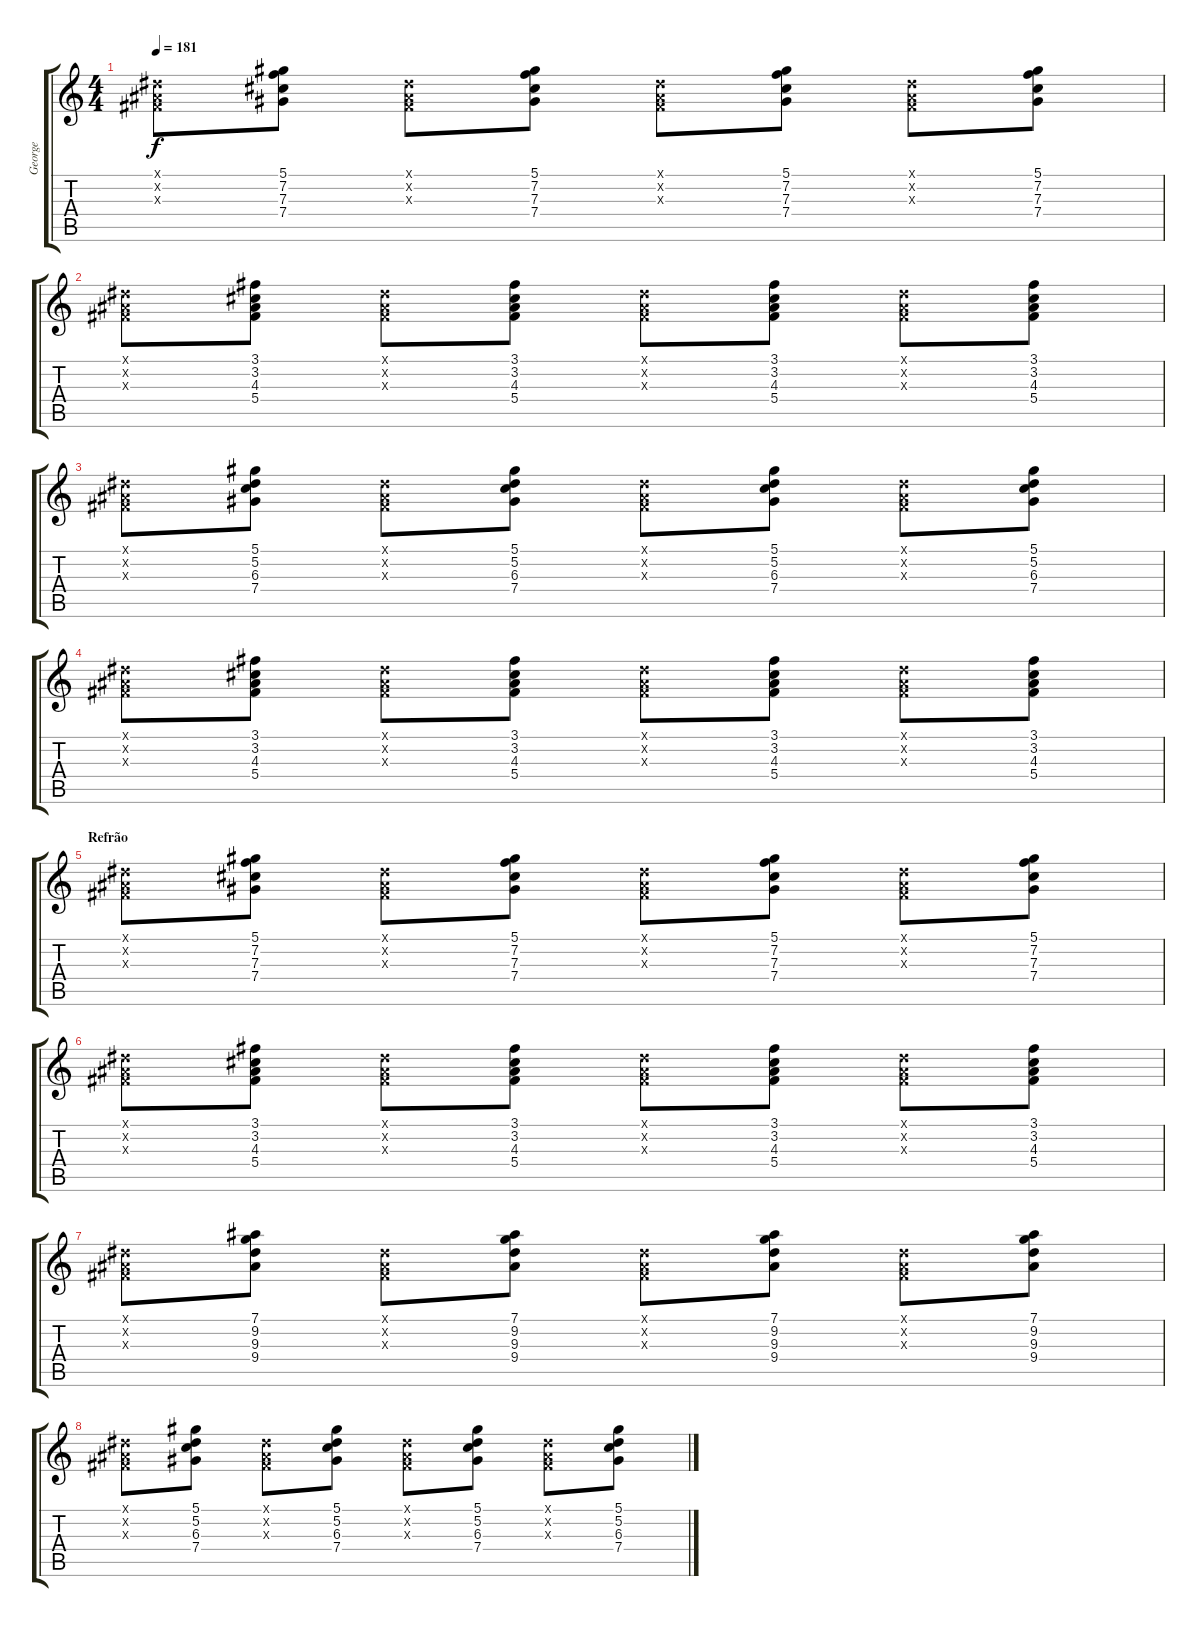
\track ("George" "George") {instrument acousticguitarsteel}
\staff {score tabs}
\tuning (Eb4 Bb3 Gb3 Db3 Ab2 Eb2) {hide}
\ts (4 4)
\tempo 181
\clef g2
\ks c
(0.1{x} 0.2{x} 0.3{x}).8{dy f} (5.1 7.2 7.3 7.4).8 (0.1{x} 0.2{x} 0.3{x}).8 (5.1 7.2 7.3 7.4).8 (0.1{x} 0.2{x} 0.3{x}).8 (5.1 7.2 7.3 7.4).8 (0.1{x} 0.2{x} 0.3{x}).8 (5.1 7.2 7.3 7.4).8 |
(0.1{x} 0.2{x} 0.3{x}).8 (3.1 3.2 4.3 5.4).8 (0.1{x} 0.2{x} 0.3{x}).8 (3.1 3.2 4.3 5.4).8 (0.1{x} 0.2{x} 0.3{x}).8 (3.1 3.2 4.3 5.4).8 (0.1{x} 0.2{x} 0.3{x}).8 (3.1 3.2 4.3 5.4).8 |
(0.1{x} 0.2{x} 0.3{x}).8 (5.1 5.2 6.3 7.4).8 (0.1{x} 0.2{x} 0.3{x}).8 (5.1 5.2 6.3 7.4).8 (0.1{x} 0.2{x} 0.3{x}).8 (5.1 5.2 6.3 7.4).8 (0.1{x} 0.2{x} 0.3{x}).8 (5.1 5.2 6.3 7.4).8 |
(0.1{x} 0.2{x} 0.3{x}).8 (3.1 3.2 4.3 5.4).8 (0.1{x} 0.2{x} 0.3{x}).8 (3.1 3.2 4.3 5.4).8 (0.1{x} 0.2{x} 0.3{x}).8 (3.1 3.2 4.3 5.4).8 (0.1{x} 0.2{x} 0.3{x}).8 (3.1 3.2 4.3 5.4).8 |
\section ("" "Refrão")
(0.1{x} 0.2{x} 0.3{x}).8 (5.1 7.2 7.3 7.4).8 (0.1{x} 0.2{x} 0.3{x}).8 (5.1 7.2 7.3 7.4).8 (0.1{x} 0.2{x} 0.3{x}).8 (5.1 7.2 7.3 7.4).8 (0.1{x} 0.2{x} 0.3{x}).8 (5.1 7.2 7.3 7.4).8 |
(0.1{x} 0.2{x} 0.3{x}).8 (3.1 3.2 4.3 5.4).8 (0.1{x} 0.2{x} 0.3{x}).8 (3.1 3.2 4.3 5.4).8 (0.1{x} 0.2{x} 0.3{x}).8 (3.1 3.2 4.3 5.4).8 (0.1{x} 0.2{x} 0.3{x}).8 (3.1 3.2 4.3 5.4).8 |
(0.1{x} 0.2{x} 0.3{x}).8 (7.1 9.2 9.3 9.4).8 (0.1{x} 0.2{x} 0.3{x}).8 (7.1 9.2 9.3 9.4).8 (0.1{x} 0.2{x} 0.3{x}).8 (7.1 9.2 9.3 9.4).8 (0.1{x} 0.2{x} 0.3{x}).8 (7.1 9.2 9.3 9.4).8 |
(0.1{x} 0.2{x} 0.3{x}).8 (5.1 5.2 6.3 7.4).8 (0.1{x} 0.2{x} 0.3{x}).8 (5.1 5.2 6.3 7.4).8 (0.1{x} 0.2{x} 0.3{x}).8 (5.1 5.2 6.3 7.4).8 (0.1{x} 0.2{x} 0.3{x}).8 (5.1 5.2 6.3 7.4).8
